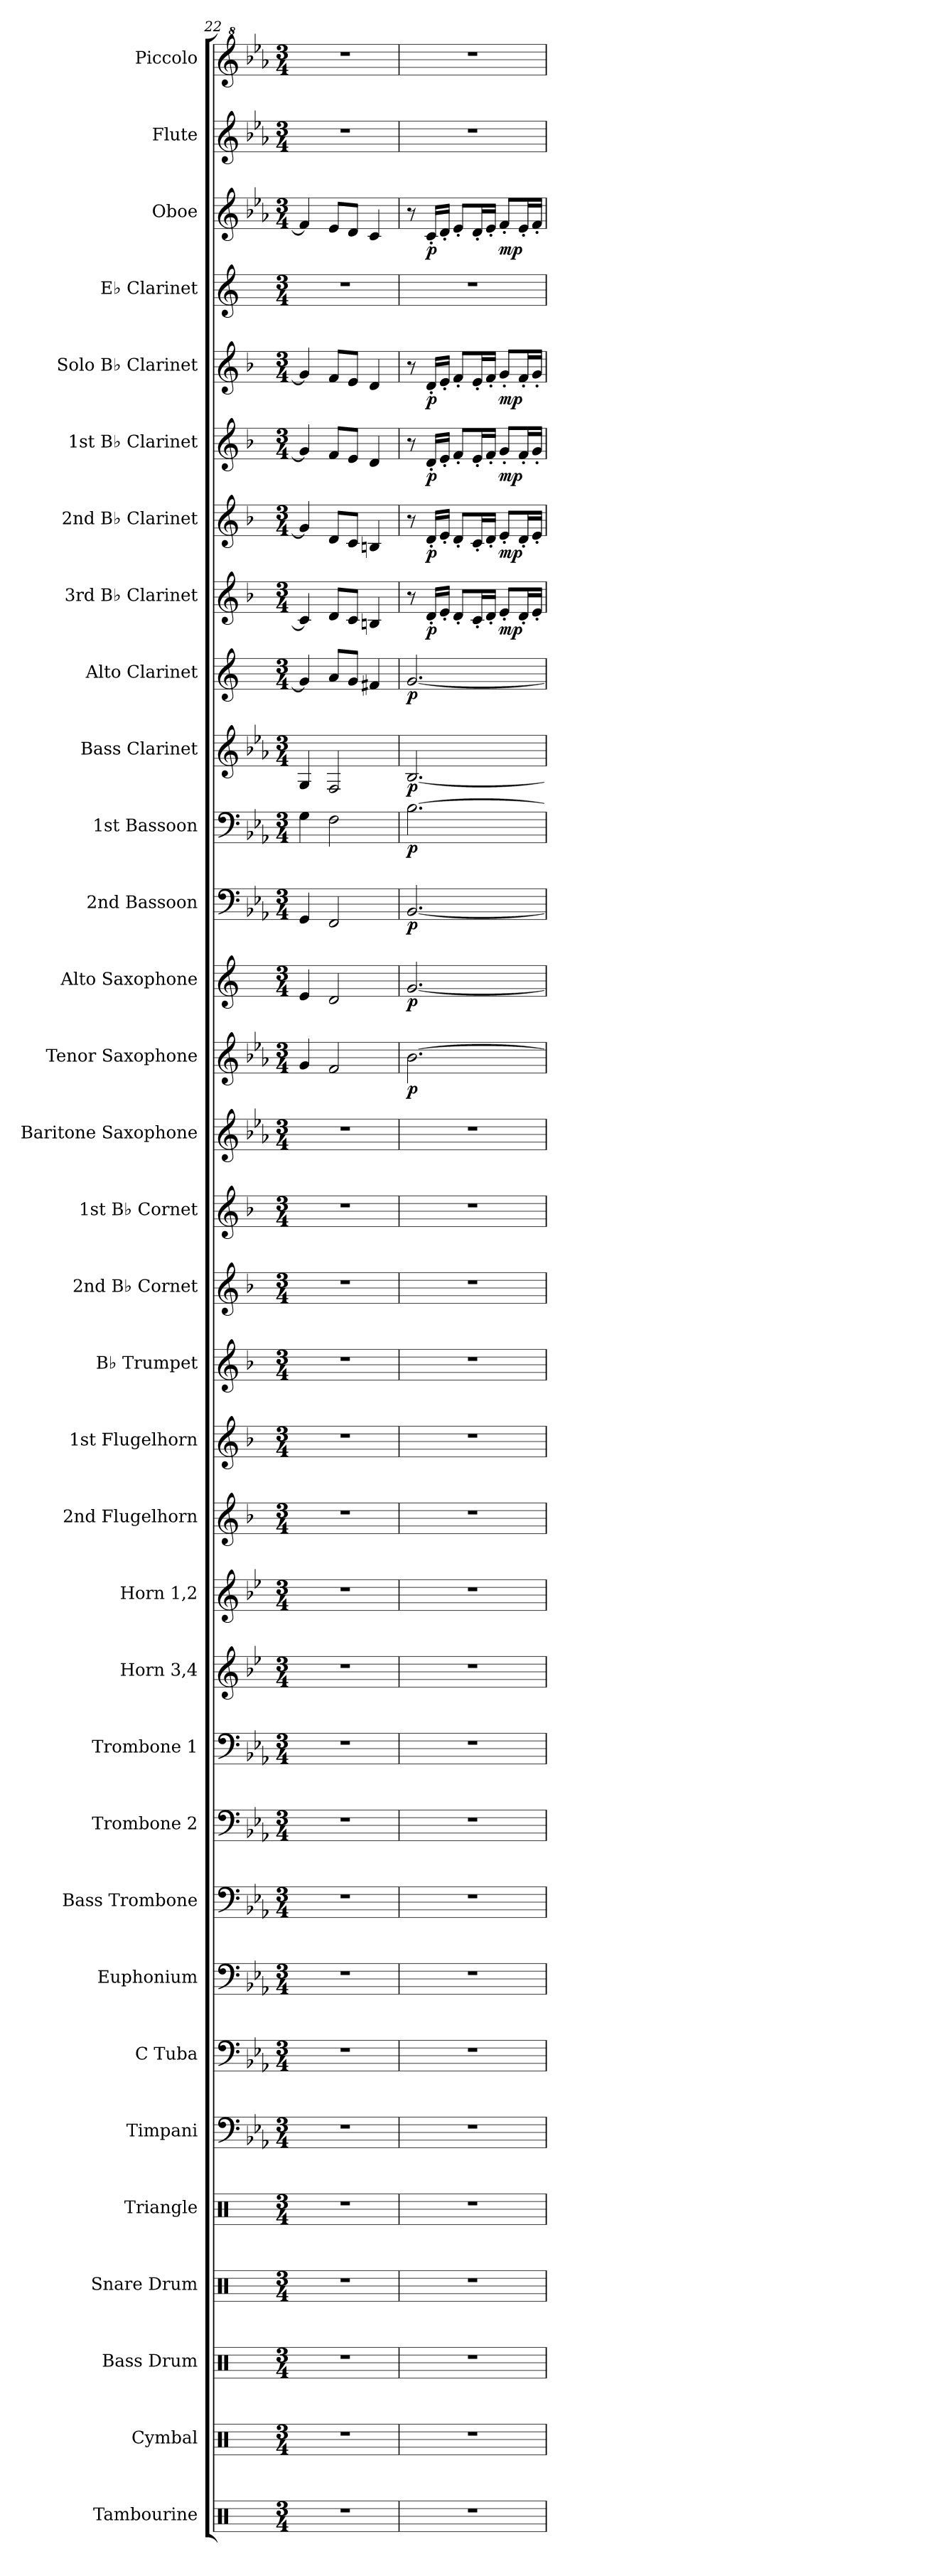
**kern	**kern	**kern	**kern	**kern	**kern	**kern	**kern	**kern	**kern	**kern	**kern	**kern	**kern	**kern	**kern	**kern	**kern	**kern	**kern	**dynam	**kern	**dynam	**kern	**dynam	**kern	**dynam	**kern	**dynam	**kern	**dynam	**kern	**dynam	**kern	**dynam	**kern	**dynam	**kern	**dynam	**kern	**kern	**dynam	**kern	**kern
*part33	*part32	*part31	*part30	*part29	*part28	*part27	*part26	*part25	*part24	*part23	*part22	*part21	*part20	*part19	*part18	*part17	*part16	*part15	*part14	*part14	*part13	*part13	*part12	*part12	*part11	*part11	*part10	*part10	*part9	*part9	*part8	*part8	*part7	*part7	*part6	*part6	*part5	*part5	*part4	*part3	*part3	*part2	*part1
*staff33	*staff32	*staff31	*staff30	*staff29	*staff28	*staff27	*staff26	*staff25	*staff24	*staff23	*staff22	*staff21	*staff20	*staff19	*staff18	*staff17	*staff16	*staff15	*staff14	*staff14	*staff13	*staff13	*staff12	*staff12	*staff11	*staff11	*staff10	*staff10	*staff9	*staff9	*staff8	*staff8	*staff7	*staff7	*staff6	*staff6	*staff5	*staff5	*staff4	*staff3	*staff3	*staff2	*staff1
*I"Tambourine	*I"Cymbal	*I"Bass Drum	*I"Snare Drum	*I"Triangle	*I"Timpani	*I"C Tuba	*I"Euphonium	*I"Bass Trombone	*I"Trombone 2	*I"Trombone 1	*I"Horn 3,4	*I"Horn 1,2	*I"2nd Flugelhorn	*I"1st Flugelhorn	*I"B♭ Trumpet	*I"2nd B♭ Cornet	*I"1st B♭ Cornet	*I"Baritone Saxophone	*I"Tenor Saxophone	*	*I"Alto Saxophone	*	*I"2nd Bassoon	*	*I"1st Bassoon	*	*I"Bass Clarinet	*	*I"Alto Clarinet	*	*I"3rd B♭ Clarinet	*	*I"2nd B♭ Clarinet	*	*I"1st B♭ Clarinet	*	*I"Solo B♭ Clarinet	*	*I"E♭ Clarinet	*I"Oboe	*	*I"Flute	*I"Piccolo
*I'Tamb.	*I'Cym.	*I'B. Dr.	*I'Sn. Dr.	*I'Trgl.	*I'Timp.	*I'C Tu.	*I'Eu.	*I'B. Trb.	*I'Trb. 2	*I'Trb. 1	*I'Hn. 3,4	*I'Hn. 1,2	*I'2nd Flghn.	*I'1st Flghn.	*I'B♭ Tpt.	*I'2nd B♭ Cnt.	*I'1st B♭ Cnt.	*I'Bar. Sax.	*I'T. Sax.	*	*I'A. Sax.	*	*I'2nd Bsn.	*	*I'1st Bsn.	*	*I'B. Cl.	*	*I'A. Cl.	*	*I'3rd B♭ Cl.	*	*I'2nd B♭ Cl.	*	*I'1st B♭ Cl.	*	*I'Solo B♭ Cl.	*	*I'E♭ Cl.	*I'Ob.	*	*I'Fl.	*I'Picc.
*clefX	*clefX	*clefX	*clefX	*clefX	*clefF4	*clefF4	*clefF4	*clefF4	*clefF4	*clefF4	*clefG2	*clefG2	*clefG2	*clefG2	*clefG2	*clefG2	*clefG2	*clefG2	*clefG2	*	*clefG2	*	*clefF4	*	*clefF4	*	*clefG2	*	*clefG2	*	*clefG2	*	*clefG2	*	*clefG2	*	*clefG2	*	*clefG2	*clefG2	*	*clefG2	*clefG^2
*	*	*	*	*	*	*	*	*	*	*	*ITrd4c7	*ITrd4c7	*ITrd1c2	*ITrd1c2	*ITrd1c2	*ITrd1c2	*ITrd1c2	*ITrd12c21	*ITrd8c14	*	*ITrd5c9	*	*	*	*	*	*ITrd8c14	*	*ITrd5c9	*	*ITrd1c2	*	*ITrd1c2	*	*ITrd1c2	*	*ITrd1c2	*	*ITrd-2c-3	*	*	*	*ITrd-7c-12
*k[]	*k[]	*k[]	*k[]	*k[]	*k[b-e-a-]	*k[b-e-a-]	*k[b-e-a-]	*k[b-e-a-]	*k[b-e-a-]	*k[b-e-a-]	*k[b-e-a-]	*k[b-e-a-]	*k[b-e-a-]	*k[b-e-a-]	*k[b-e-a-]	*k[b-e-a-]	*k[b-e-a-]	*k[b-e-a-]	*k[b-e-a-]	*	*k[b-e-a-]	*	*k[b-e-a-]	*	*k[b-e-a-]	*	*k[b-e-a-]	*	*k[b-e-a-]	*	*k[b-e-a-]	*	*k[b-e-a-]	*	*k[b-e-a-]	*	*k[b-e-a-]	*	*k[b-e-a-]	*k[b-e-a-]	*	*k[b-e-a-]	*k[b-e-a-]
*C:	*C:	*C:	*C:	*C:	*E-:	*E-:	*E-:	*E-:	*E-:	*E-:	*E-:	*E-:	*E-:	*E-:	*E-:	*E-:	*E-:	*E-:	*E-:	*	*E-:	*	*E-:	*	*E-:	*	*E-:	*	*E-:	*	*E-:	*	*E-:	*	*E-:	*	*E-:	*	*E-:	*E-:	*	*E-:	*E-:
*M3/4	*M3/4	*M3/4	*M3/4	*M3/4	*M3/4	*M3/4	*M3/4	*M3/4	*M3/4	*M3/4	*M3/4	*M3/4	*M3/4	*M3/4	*M3/4	*M3/4	*M3/4	*M3/4	*M3/4	*	*M3/4	*	*M3/4	*	*M3/4	*	*M3/4	*	*M3/4	*	*M3/4	*	*M3/4	*	*M3/4	*	*M3/4	*	*M3/4	*M3/4	*	*M3/4	*M3/4
=22	=22	=22	=22	=22	=22	=22	=22	=22	=22	=22	=22	=22	=22	=22	=22	=22	=22	=22	=22	=22	=22	=22	=22	=22	=22	=22	=22	=22	=22	=22	=22	=22	=22	=22	=22	=22	=22	=22	=22	=22	=22	=22	=22
2.r	2.r	2.r	2.r	2.r	2.r	2.r	2.r	2.r	2.r	2.r	2.r	2.r	2.r	2.r	2.r	2.r	2.r	2.r	4G/	.	4G/	.	4GG/	.	4G\	.	4GG/	.	4B-/]	.	4B-/]	.	4f/]	.	4f/]	.	4f/]	.	2.r	4f/]	.	2.r	2.r
.	.	.	.	.	.	.	.	.	.	.	.	.	.	.	.	.	.	.	2F/	.	2F/	.	2FF/	.	2F\	.	2FF/	.	8c/L	.	8c/L	.	8c/L	.	8e-/L	.	8e-/L	.	.	8e-/L	.	.	.
.	.	.	.	.	.	.	.	.	.	.	.	.	.	.	.	.	.	.	.	.	.	.	.	.	.	.	.	.	8B-/J	.	8B-/J	.	8B-/J	.	8d/J	.	8d/J	.	.	8d/J	.	.	.
.	.	.	.	.	.	.	.	.	.	.	.	.	.	.	.	.	.	.	.	.	.	.	.	.	.	.	.	.	4An/	.	4An/	.	4An/	.	4c/	.	4c/	.	.	4c/	.	.	.
=23	=23	=23	=23	=23	=23	=23	=23	=23	=23	=23	=23	=23	=23	=23	=23	=23	=23	=23	=23	=23	=23	=23	=23	=23	=23	=23	=23	=23	=23	=23	=23	=23	=23	=23	=23	=23	=23	=23	=23	=23	=23	=23	=23
!	!	!	!	!	!	!	!	!	!	!	!	!	!	!	!	!	!	!	!	!LO:DY:b	!	!LO:DY:b	!	!LO:DY:b	!	!LO:DY:b	!	!LO:DY:b	!	!LO:DY:b	!	!	!	!	!	!	!	!	!	!	!	!	!
2.r	2.r	2.r	2.r	2.r	2.r	2.r	2.r	2.r	2.r	2.r	2.r	2.r	2.r	2.r	2.r	2.r	2.r	2.r	[2.B-\	p	[2.B-/	p	[2.BB-/	p	[2.B-\	p	[2.BB-/	p	[2.B-/	p	8r	.	8r	.	8r	.	8r	.	2.r	8r	.	2.r	2.r
!	!	!	!	!	!	!	!	!	!	!	!	!	!	!	!	!	!	!	!	!	!	!	!	!	!	!	!	!	!	!	!	!LO:DY:b	!	!LO:DY:b	!	!LO:DY:b	!	!LO:DY:b	!	!	!LO:DY:b	!	!
.	.	.	.	.	.	.	.	.	.	.	.	.	.	.	.	.	.	.	.	.	.	.	.	.	.	.	.	.	.	.	16c'/LL	p	16c'/LL	p	16c'/LL	p	16c'/LL	p	.	16c'/LL	p	.	.
.	.	.	.	.	.	.	.	.	.	.	.	.	.	.	.	.	.	.	.	.	.	.	.	.	.	.	.	.	.	.	16d'/JJ	.	16d'/JJ	.	16d'/JJ	.	16d'/JJ	.	.	16d'/JJ	.	.	.
.	.	.	.	.	.	.	.	.	.	.	.	.	.	.	.	.	.	.	.	.	.	.	.	.	.	.	.	.	.	.	8c'/L	.	8c'/L	.	8e-'/L	.	8e-'/L	.	.	8e-'/L	.	.	.
.	.	.	.	.	.	.	.	.	.	.	.	.	.	.	.	.	.	.	.	.	.	.	.	.	.	.	.	.	.	.	16B-'/L	.	16B-'/L	.	16d'/L	.	16d'/L	.	.	16d'/L	.	.	.
.	.	.	.	.	.	.	.	.	.	.	.	.	.	.	.	.	.	.	.	.	.	.	.	.	.	.	.	.	.	.	16c'/JJ	.	16c'/JJ	.	16e-'/JJ	.	16e-'/JJ	.	.	16e-'/JJ	.	.	.
!	!	!	!	!	!	!	!	!	!	!	!	!	!	!	!	!	!	!	!	!	!	!	!	!	!	!	!	!	!	!	!	!LO:DY:b	!	!LO:DY:b	!	!LO:DY:b	!	!LO:DY:b	!	!	!LO:DY:b	!	!
.	.	.	.	.	.	.	.	.	.	.	.	.	.	.	.	.	.	.	.	.	.	.	.	.	.	.	.	.	.	.	8d'/L	mp	8d'/L	mp	8f'/L	mp	8f'/L	mp	.	8f'/L	mp	.	.
.	.	.	.	.	.	.	.	.	.	.	.	.	.	.	.	.	.	.	.	.	.	.	.	.	.	.	.	.	.	.	16c'/L	.	16c'/L	.	16e-'/L	.	16e-'/L	.	.	16e-'/L	.	.	.
.	.	.	.	.	.	.	.	.	.	.	.	.	.	.	.	.	.	.	.	.	.	.	.	.	.	.	.	.	.	.	16d'/JJ	.	16d'/JJ	.	16f'/JJ	.	16f'/JJ	.	.	16f'/JJ	.	.	.
=	=	=	=	=	=	=	=	=	=	=	=	=	=	=	=	=	=	=	=	=	=	=	=	=	=	=	=	=	=	=	=	=	=	=	=	=	=	=	=	=	=	=	=
*-	*-	*-	*-	*-	*-	*-	*-	*-	*-	*-	*-	*-	*-	*-	*-	*-	*-	*-	*-	*-	*-	*-	*-	*-	*-	*-	*-	*-	*-	*-	*-	*-	*-	*-	*-	*-	*-	*-	*-	*-	*-	*-	*-
